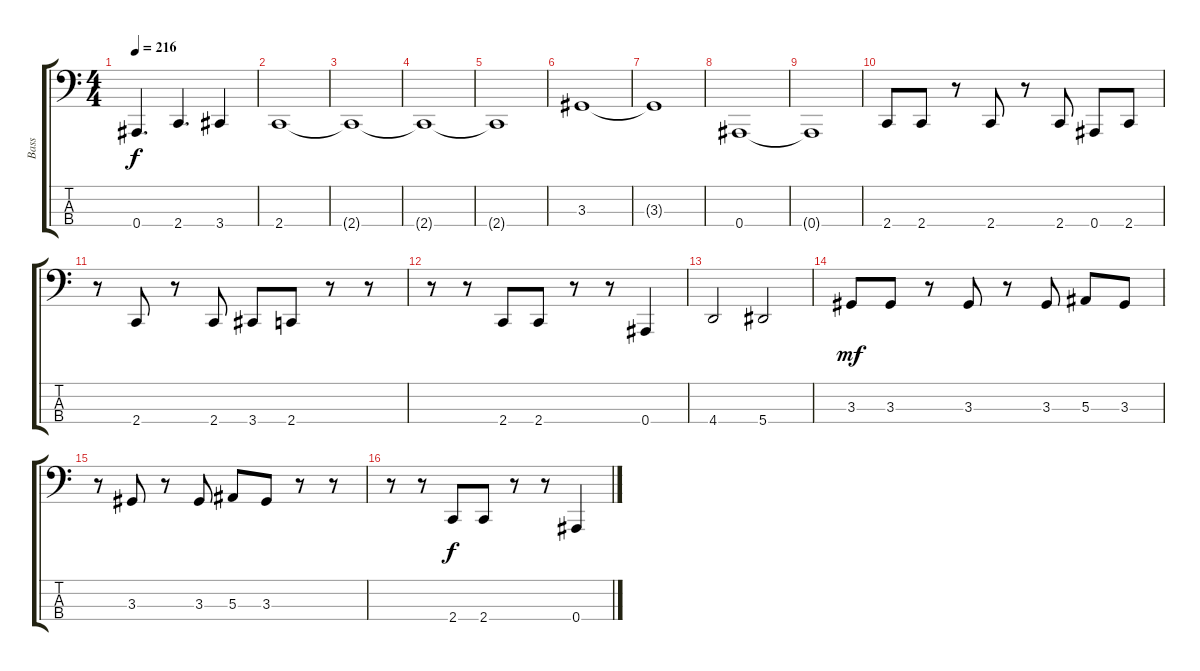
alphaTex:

\track ("Bass" "Bass") {instrument electricbassfinger}
\staff {score tabs}
\tuning (Eb2 Bb1 F1 Bb0) {hide}
\ts (4 4)
\tempo 216
\clef f4
\ks c
0.4.4{d dy f} 2.4.4{d} 3.4.4 |
2.4.1 |
2.4{t}.1 |
2.4{t}.1 |
2.4{t}.1 |
3.3.1 |
3.3{t}.1 |
0.4.1 |
0.4{t}.1 |
2.4.8 2.4.8 r.8 2.4.8 r.8 2.4.8 0.4.8 2.4.8 |
r.8 2.4.8 r.8 2.4.8 3.4.8 2.4.8 r.8 r.8 |
r.8 r.8 2.4.8 2.4.8 r.8 r.8 0.4.4 |
4.4.2 5.4.2 |
3.3.8{dy mf} 3.3.8 r.8 3.3.8 r.8 3.3.8 5.3.8 3.3.8 |
r.8 3.3.8 r.8 3.3.8 5.3.8 3.3.8 r.8 r.8 |
r.8 r.8 2.4.8{dy f} 2.4.8 r.8 r.8 0.4.4
